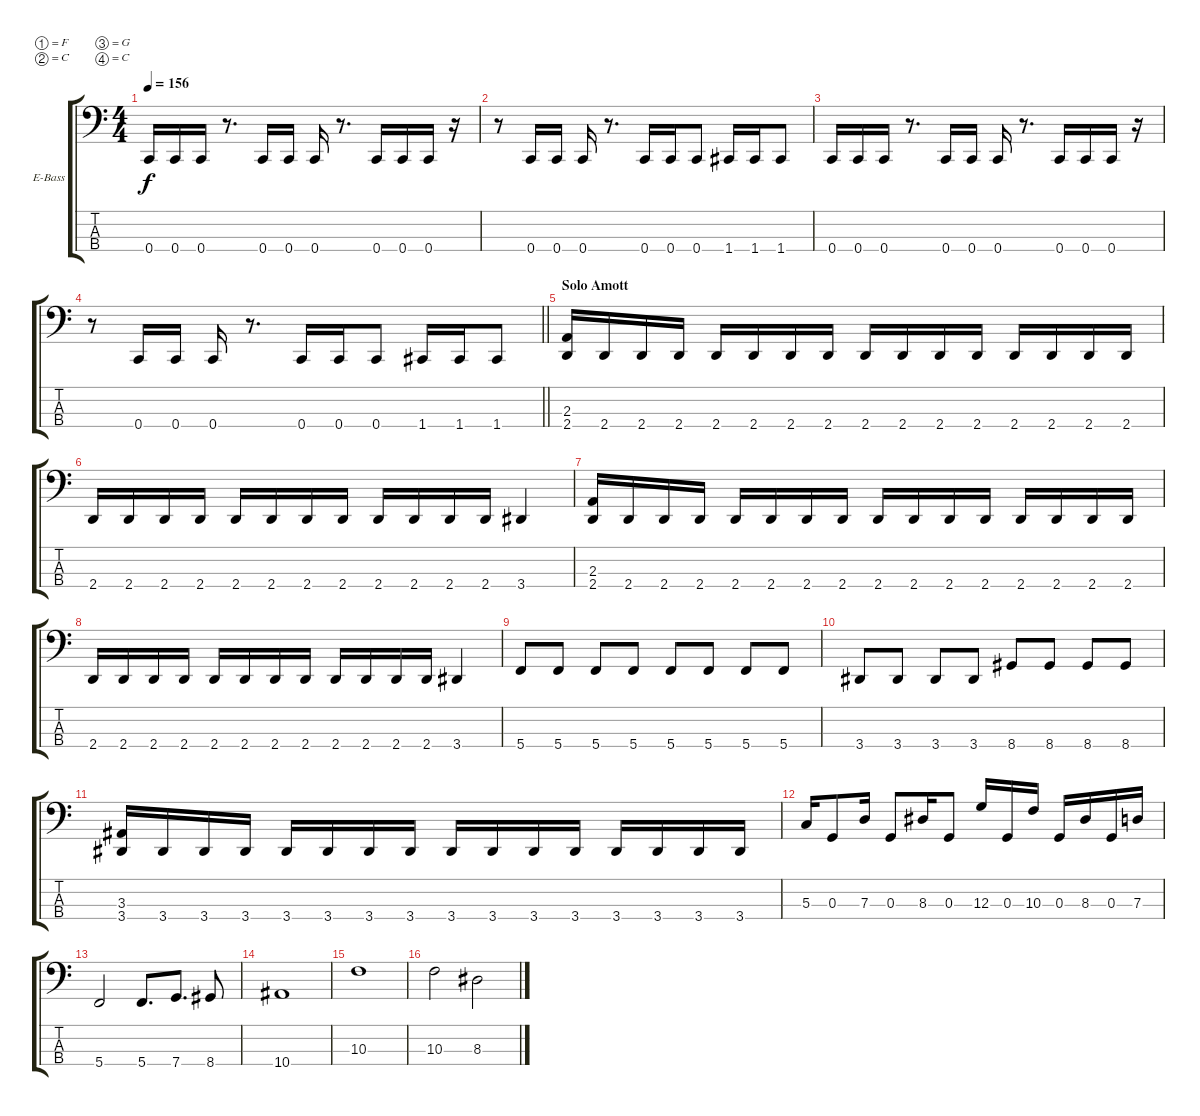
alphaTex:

\bracketExtendMode groupsimilarinstruments
\firstSystemTrackNameOrientation horizontal
\otherSystemsTrackNameOrientation horizontal
\track ("Bass" "E-Bass") {instrument electricbasspick}
\staff {score tabs}
\tuning (F2 C2 G1 C1)
\ts (4 4)
\tempo 156
\clef f4
\ks c
0.4.16{dy f} 0.4.16 0.4.16 r.8{d} 0.4.16 0.4.16 0.4.16 r.8{d} 0.4.16 0.4.16 0.4.16 r.16 |
r.8 0.4.16 0.4.16 0.4.16 r.8{d} 0.4.16 0.4.16 0.4.8 1.4.16 1.4.16 1.4.8 |
0.4.16 0.4.16 0.4.16 r.8{d} 0.4.16 0.4.16 0.4.16 r.8{d} 0.4.16 0.4.16 0.4.16 r.16 |
\barLineRight lightlight
r.8 0.4.16 0.4.16 0.4.16 r.8{d} 0.4.16 0.4.16 0.4.8 1.4.16 1.4.16 1.4.8 |
\section ("" "Solo Amott")
(2.3 2.4).16 2.4.16 2.4.16 2.4.16 2.4.16 2.4.16 2.4.16 2.4.16 2.4.16 2.4.16 2.4.16 2.4.16 2.4.16 2.4.16 2.4.16 2.4.16 |
2.4.16 2.4.16 2.4.16 2.4.16 2.4.16 2.4.16 2.4.16 2.4.16 2.4.16 2.4.16 2.4.16 2.4.16 3.4.4 |
(2.3 2.4).16 2.4.16 2.4.16 2.4.16 2.4.16 2.4.16 2.4.16 2.4.16 2.4.16 2.4.16 2.4.16 2.4.16 2.4.16 2.4.16 2.4.16 2.4.16 |
2.4.16 2.4.16 2.4.16 2.4.16 2.4.16 2.4.16 2.4.16 2.4.16 2.4.16 2.4.16 2.4.16 2.4.16 3.4.4 |
5.4.8 5.4.8 5.4.8 5.4.8 5.4.8 5.4.8 5.4.8 5.4.8 |
3.4.8 3.4.8 3.4.8 3.4.8 8.4.8 8.4.8 8.4.8 8.4.8 |
(3.3 3.4).16 3.4.16 3.4.16 3.4.16 3.4.16 3.4.16 3.4.16 3.4.16 3.4.16 3.4.16 3.4.16 3.4.16 3.4.16 3.4.16 3.4.16 3.4.16 |
5.3.16 0.3.8 7.3.16 0.3.8 8.3.16 0.3.8 12.3.16 0.3.16 10.3.16 0.3.16 8.3.16 0.3.16 7.3.16 |
5.4.2 5.4.8{d} 7.4.8{d} 8.4.8 |
10.4.1 |
10.3.1 |
10.3.2 8.3.2
